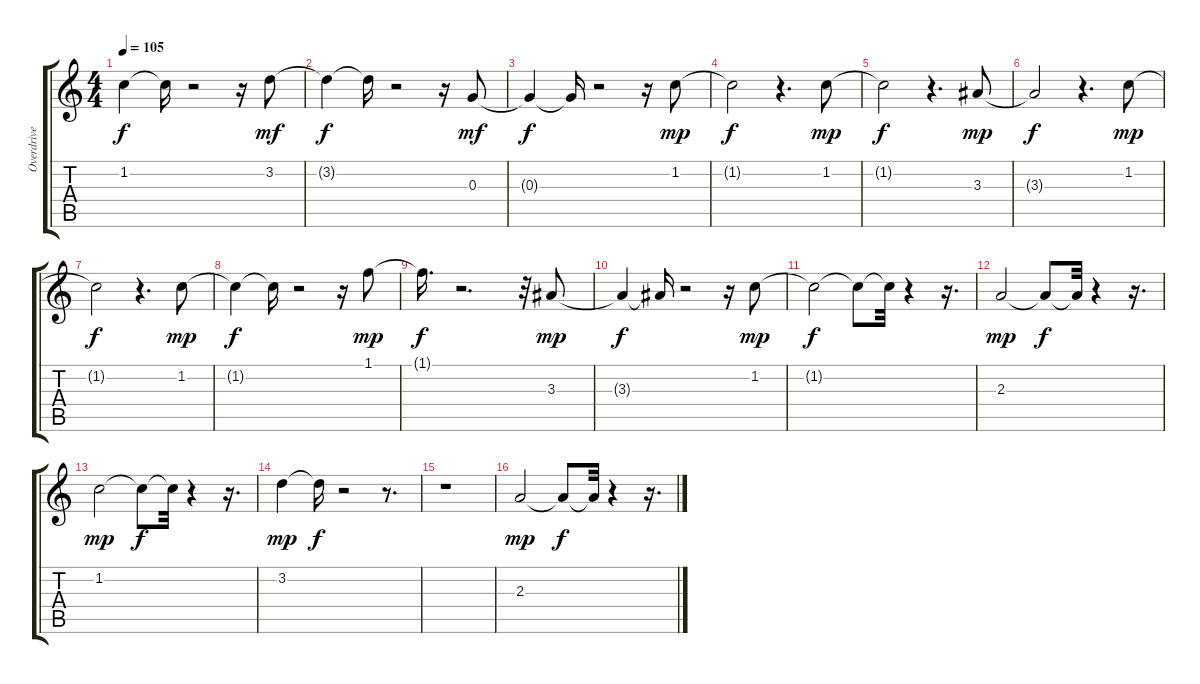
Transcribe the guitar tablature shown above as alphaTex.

\track ("Overdrive" "Overdrive") {instrument overdrivenguitar}
\staff {score tabs}
\tuning (E4 B3 G3 D3 A2 E2) {hide}
\ts (4 4)
\tempo 105
\clef g2
\ks c
1.2{t}.4{dy f} 1.2{t}.16 r.2 r.16 3.2.8{dy mf} |
3.2{t}.4{dy f} 3.2{t}.16 r.2 r.16 0.3.8{dy mf} |
0.3{t}.4{dy f} 0.3{t}.16 r.2 r.16 1.2.8{dy mp} |
1.2{t}.2{dy f} r.4{d} 1.2.8{dy mp} |
1.2{t}.2{dy f} r.4{d} 3.3.8{dy mp} |
3.3{t}.2{dy f} r.4{d} 1.2.8{dy mp} |
1.2{t}.2{dy f} r.4{d} 1.2.8{dy mp} |
1.2{t}.4{dy f} 1.2{t}.16 r.2 r.16 1.1.8{dy mp} |
1.1{t}.16{d dy f} r.2{d} r.32 3.3.8{dy mp} |
3.3{t}.4{dy f} 3.3{t}.16 r.2 r.16 1.2.8{dy mp} |
1.2{t}.2{dy f} 1.2{t}.8 1.2{t}.32 r.4 r.16{d} |
2.3.2{dy mp} 2.3{t}.8{dy f} 2.3{t}.32 r.4 r.16{d} |
1.2.2{dy mp} 1.2{t}.8{dy f} 1.2{t}.32 r.4 r.16{d} |
3.2.4{dy mp} 3.2{t}.16{dy f} r.2 r.8{d} |
r.1 |
2.3.2{dy mp} 2.3{t}.8{dy f} 2.3{t}.32 r.4 r.16{d}
